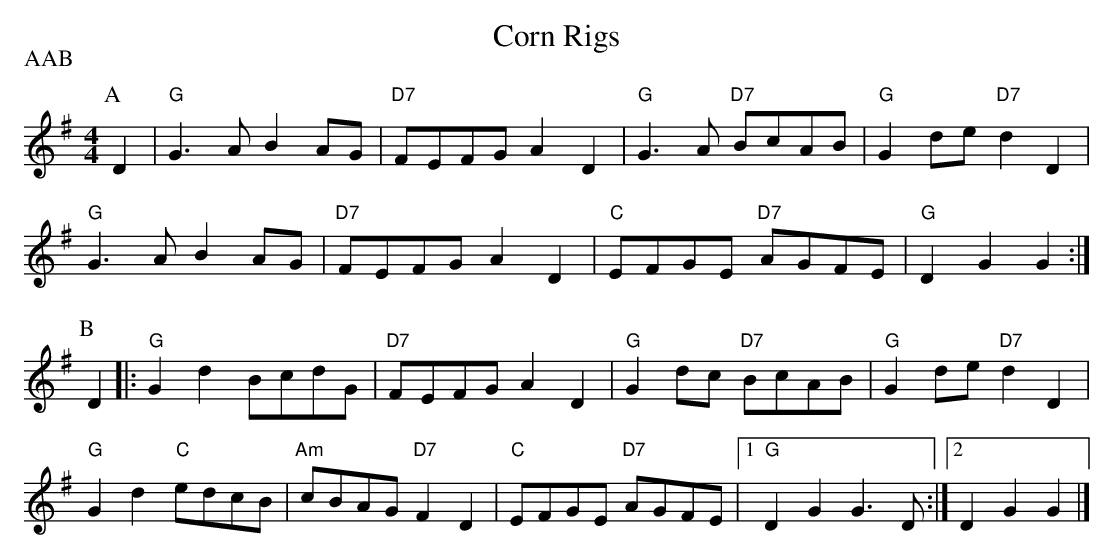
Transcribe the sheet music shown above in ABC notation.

X:1
T:Corn Rigs
P:AAB
M:4/4
L:1/4
K:G
P:A
D|"G"G3/2A/2 BA/2G/2|"D7"F/2E/2F/2G/2 AD|\
"G"G3/2A/2 "D7"B/2c/2A/2B/2| "G"Gd/2e/2 "D7"dD|
"G"G3/2A/2 BA/2G/2|"D7"F/2E/2F/2G/2 AD|\
"C"E/2F/2G/2E/2 "D7"A/2G/2F/2E/2| "G"DG G:|
P:B
D|:"G"Gd B/2c/2d/2G/2|"D7"F/2E/2F/2G/2 AD|"G"Gd/2c/2 "D7"B/2c/2A/2B/2|\
"G"Gd/2e/2 "D7"dD|
"G"Gd "C"e/2d/2c/2B/2|"Am"c/2B/2A/2G/2 "D7"FD|\
"C"E/2F/2G/2E/2 "D7"A/2G/2F/2E/2 |1"G"DG G3/2D/2:|2 DGG |]
